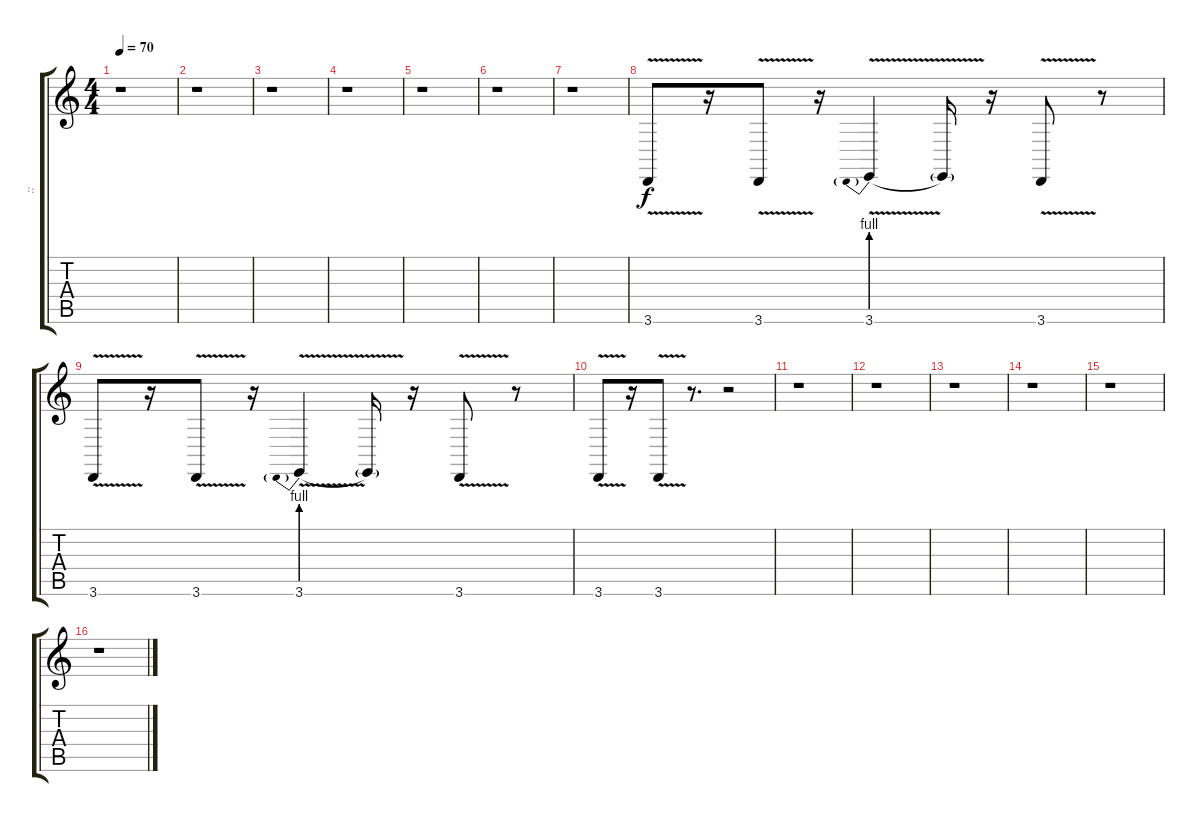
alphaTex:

\track ("       :: Craig Jones #5 ::" "       :: ") {instrument synthbrass1}
\staff {score tabs}
\tuning (Db4 Ab3 E3 B2 Gb2 B1) {hide}
\ts (4 4)
\tempo 70
\clef g2
\ks c
r.1{dy f instrument synthbrass1} |
r.1 |
r.1 |
r.1 |
r.1 |
r.1 |
r.1 |
3.6{v}.8 r.16 3.6{v}.8 r.16 3.6{be (prebend 0 4 60 4) v}.4 3.6{t}.16 r.16 3.6{v}.8 r.8 |
3.6{v}.8 r.16 3.6{v}.8 r.16 3.6{be (prebend 0 4 60 4) v}.4 3.6{t}.16 r.16 3.6{v}.8 r.8 |
3.6{v}.8 r.16 3.6{v}.8 r.8{d} r.2 |
r.1 |
r.1 |
r.1 |
r.1 |
r.1 |
r.1
